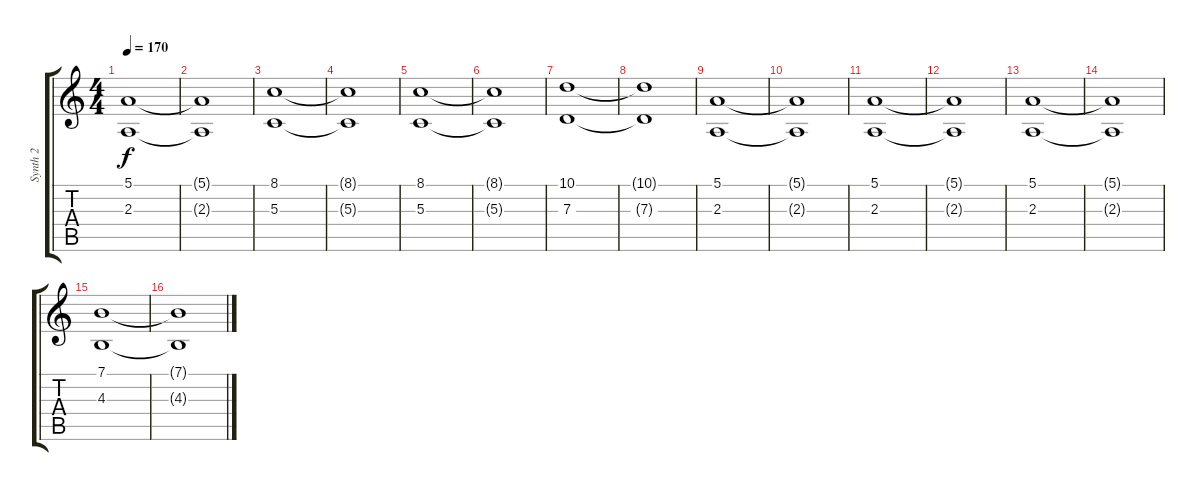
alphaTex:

\track ("Synth 2" "Synth 2") {instrument synthstrings1}
\staff {score tabs}
\tuning (E4 B3 G3 D3 A2 E2) {hide}
\ts (4 4)
\tempo 170
\clef g2
\ks c
(5.1 2.3).1{dy f} |
(5.1{t} 2.3{t}).1 |
(8.1 5.3).1 |
(8.1{t} 5.3{t}).1 |
(8.1 5.3).1 |
(8.1{t} 5.3{t}).1 |
(10.1 7.3).1 |
(10.1{t} 7.3{t}).1 |
(5.1 2.3).1 |
(5.1{t} 2.3{t}).1 |
\section ("" "")
(5.1 2.3).1 |
(5.1{t} 2.3{t}).1 |
(5.1 2.3).1 |
(5.1{t} 2.3{t}).1 |
(7.1 4.3).1 |
(7.1{t} 4.3{t}).1
